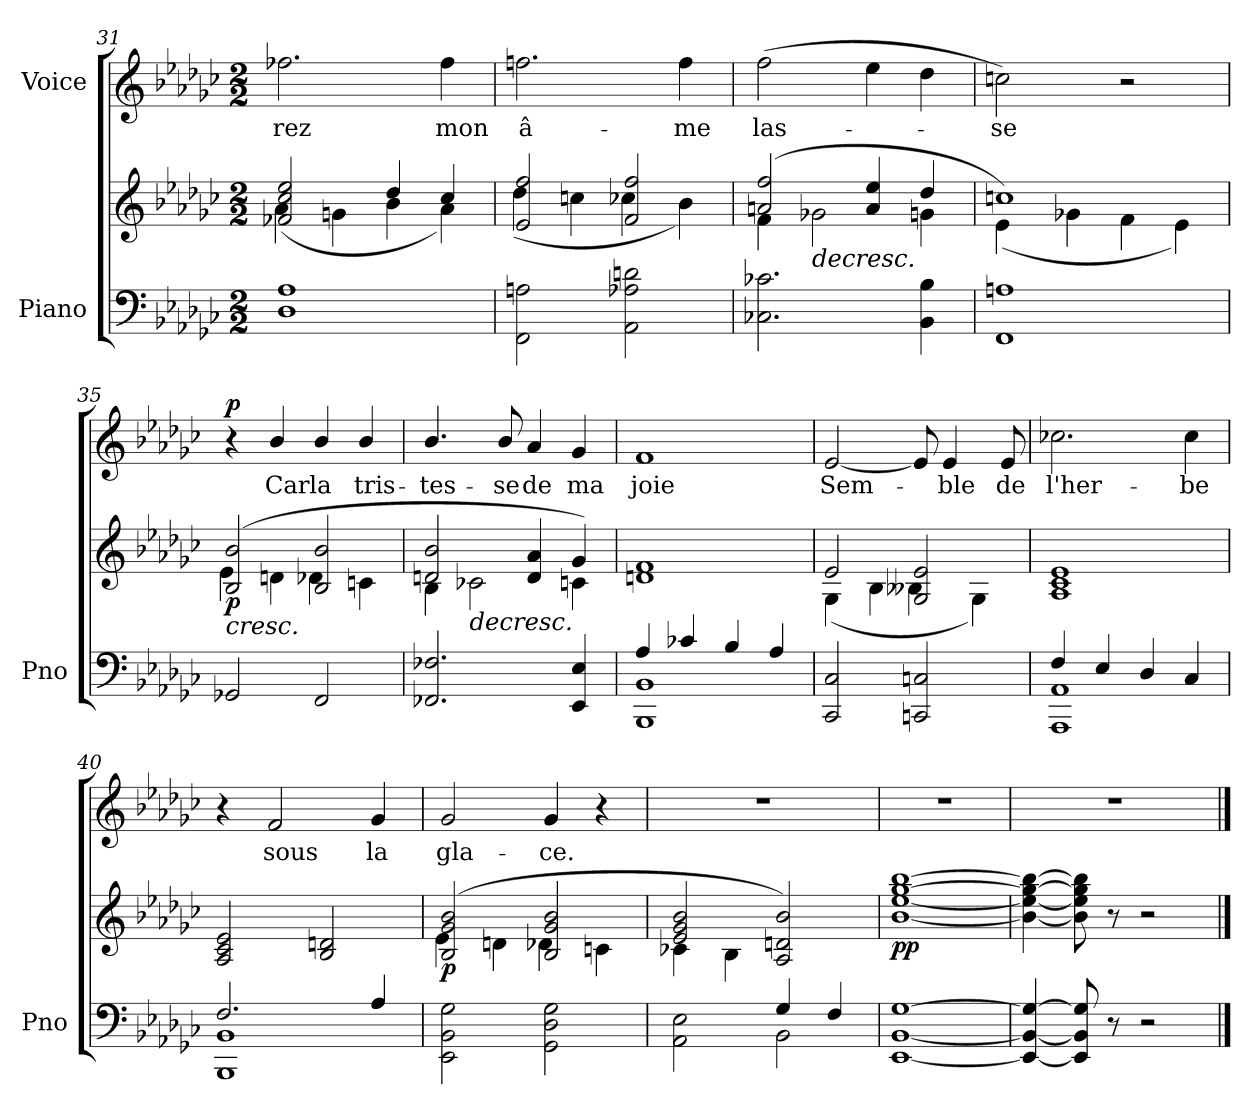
**kern	**kern	**dynam	**kern	**text	**dynam
*part2	*part2	*part2	*part1	*part1	*part1
*staff3	*staff2	*staff2/3	*staff1	*staff1	*staff1
*I"Piano	*	*	*I"Voice	*	*
*I'Pno	*	*	*	*	*
*clefF4	*clefG2	*	*clefG2	*	*
*k[b-e-a-d-g-c-]	*k[b-e-a-d-g-c-]	*	*k[b-e-a-d-g-c-]	*	*
*M2/2	*M2/2	*	*M2/2	*	*
=31	=31	=31	=31	=31	=31
*	*^	*	*	*	*
!	!	!	!	!	!LO:LY:b	!
1D- 1A-	2f-X/ 2cc-/ 2ee-/	(4a-\	.	2.ff-X\	-rez	.
.	.	4gn\	.	.	.	.
.	4dd-/	4b-\	.	.	.	.
!	!	!	!	!	!LO:LY:b	!
.	4cc-/	4a-\)	.	4ff-\	mon	.
=32	=32	=32	=32	=32	=32	=32
!	!	!	!	!	!LO:LY:b	!
2FF\ 2An\	2e-/ 2ff/	(4dd-\	.	2.ffn\	â-	.
.	.	4ccn\	.	.	.	.
2AA-\ 2A-X\ 2dn\	2f/ 2ff/	4cc-X\	.	.	.	.
!	!	!	!	!	!LO:LY:b	!
.	.	4b-\)	.	4ff\	-me	.
!!LO:LB:g=z
=33	=33	=33	=33	=33	=33	=33
!	!	!	!	!	!LO:LY:b	!
2.C-X\ 2.c-X\	(2an/ 2ff/	4f\	.	(2ff\	las-	.
!	!	!	!LO:HP:b	!	!	!
.	.	2g-X\	>	.	.	.
.	4a/ 4ee-/	.	.	4ee-\	.	.
4BB-\ 4B-\	4dd-/	4gn\	.	4dd-\	.	.
=34	=34	=34	=34	=34	=34	=34
!	!	!	!	!	!LO:LY:b	!
*	*	*	*	*^	*	*
1FF 1An	1ccn)	(4e-\	.	2ccn\)	8ryy	-se	.
.	.	.	.	.	8ryy	.	.
.	.	4g-X\	.	.	4ryy	.	.
.	.	4f\	.	2r	2ryy	.	.
.	.	4e-\)	.	.	.	.	.
*	*	*	*	*v	*v	*	*
=35	=35	=35	=35	=35	=35	=35
!	!	!	!LO:HP:b	!	!	!
!	!	!	!LO:DY:n=1:b	!	!	!LO:DY:a
2GG-X/	(2B-/ 2b-/	4e-\	< p	4r	.	p
!	!	!	!	!	!LO:LY:b	!
.	.	4dn\	.	4b-/	Car	.
!	!	!	!	!	!LO:LY:b	!
2FF/	2B-/ 2b-/	4d-X\	.	4b-/	la	.
!	!	!	!	!	!LO:LY:b	!
.	.	4cn\	.	4b-/	tris-	.
*	*v	*v	*	*	*	*
.	.	]	.	.	.
=36	=36	=36	=36	=36	=36
*	*^	*	*	*	*
!	!	!	!	!	!LO:LY:b	!
2.FF-X/ 2.F-X/	2dn/ 2b-/	4B-\	.	4.b-/	-tes-	.
!	!	!	!LO:HP:b	!	!	!
.	.	2c-X\	>	.	.	.
!	!	!	!	!	!LO:LY:b	!
.	.	.	.	8b-/	-se	.
!	!	!	!	!	!LO:LY:b	!
.	4d/ 4a-/	.	.	4a-/	de	.
!	!	!	!	!	!LO:LY:b	!
4EE-/ 4E-/	4g-/)	4cn\	.	4g-/	ma	.
*	*v	*v	*	*	*	*
.	.	[	.	.	.
!!LO:LB:g=z
=37	=37	=37	=37	=37	=37
*^	*	*	*	*	*
!	!	!	!	!	!LO:LY:b	!
1BBB- 1BB-	4A-/	1dn 1f	.	1f	joie	.
.	4c-X/	.	.	.	.	.
.	4B-/	.	.	.	.	.
.	4A-/	.	.	.	.	.
=38	=38	=38	=38	=38	=38	=38
*	*	*^	*	*	*	*
!	!	!	!	!	!	!LO:LY:b	!
*v	*v	*	*	*	*	*	*
2CC-/ 2C-/	2e-/	(4G-\	.	[2e-/	Sem-	.
.	.	4B-\	.	.	.	.
2CCn/ 2Cn/	2G-/ 2e-/	4B--X\	.	8e-/]	.	.
!	!	!	!	!	!LO:LY:b	!
.	.	.	.	4e-/	-ble	.
.	.	4G-\)	.	.	.	.
!	!	!	!	!	!LO:LY:b	!
.	.	.	.	8e-/	de	.
*	*v	*v	*	*	*	*
=39	=39	=39	=39	=39	=39
*^	*	*	*	*	*
!	!	!	!	!	!LO:LY:b	!
1AAA- 1AA-	4F/	1A- 1c- 1e-	.	2.cc-X\	l'her-	.
.	4E-/	.	.	.	.	.
.	4D-/	.	.	.	.	.
!	!	!	!	!	!LO:LY:b	!
.	4C-/	.	.	4cc-\	-be	.
=40	=40	=40	=40	=40	=40	=40
1BBB- 1BB-	2.F/	2A-/ 2c-/ 2e-/	.	4r	.	.
!	!	!	!	!	!LO:LY:b	!
.	.	.	.	2f/	sous	.
.	.	2B-/ 2dn/	.	.	.	.
!	!	!	!	!	!LO:LY:b	!
.	4A-/	.	.	4g-/	la	.
!!LO:LB:g=z
=41	=41	=41	=41	=41	=41	=41
*	*	*^	*	*	*	*
!	!	!	!	!LO:DY:b	!	!LO:LY:b	!
*v	*v	*	*	*	*	*	*
2EE-\ 2BB-\ 2G-\	(2B-/ 2g-/ 2b-/	4e-\	p	2g-/	gla-	.
.	.	4dn\	.	.	.	.
!	!	!	!	!	!LO:LY:b	!
2GG-\ 2D-\ 2G-\	2B-/ 2g-/ 2b-/	4d-X\	.	4g-/	-ce.	.
.	.	4cn\	.	4r	.	.
=42	=42	=42	=42	=42	=42	=42
*^	*	*	*	*	*	*
2AA-\ 2E-\	2ryy	2e-/ 2g-/ 2b-/	4c-X\	.	1r	.	.
.	.	.	4B-\	.	.	.	.
2BB-\	4G-/	2A-/ 2dn/ 2b-/)	2ryy	.	.	.	.
.	4F/	.	.	.	.	.	.
*v	*v	*	*	*	*	*	*
*	*v	*v	*	*	*	*
.	.	]	.	.	.
=43	=43	=43	=43	=43	=43
!	!	!LO:DY:b	!	!	!
[1EE- [1BB- [1G-	[1b- [1ee- [1gg- [1bb-	pp	1r	.	.
=44	=44	=44	=44	=44	=44
4EE-/_ 4BB-/_ 4G-/_	4b-\_ 4ee-\_ 4gg-\_ 4bb-\_	.	1r	.	.
8EE-/] 8BB-/] 8G-/]	8b-\] 8ee-\] 8gg-\] 8bb-\]	.	.	.	.
8r	8r	.	.	.	.
2r	2r	.	.	.	.
==	==	==	==	==	==
*-	*-	*-	*-	*-	*-
